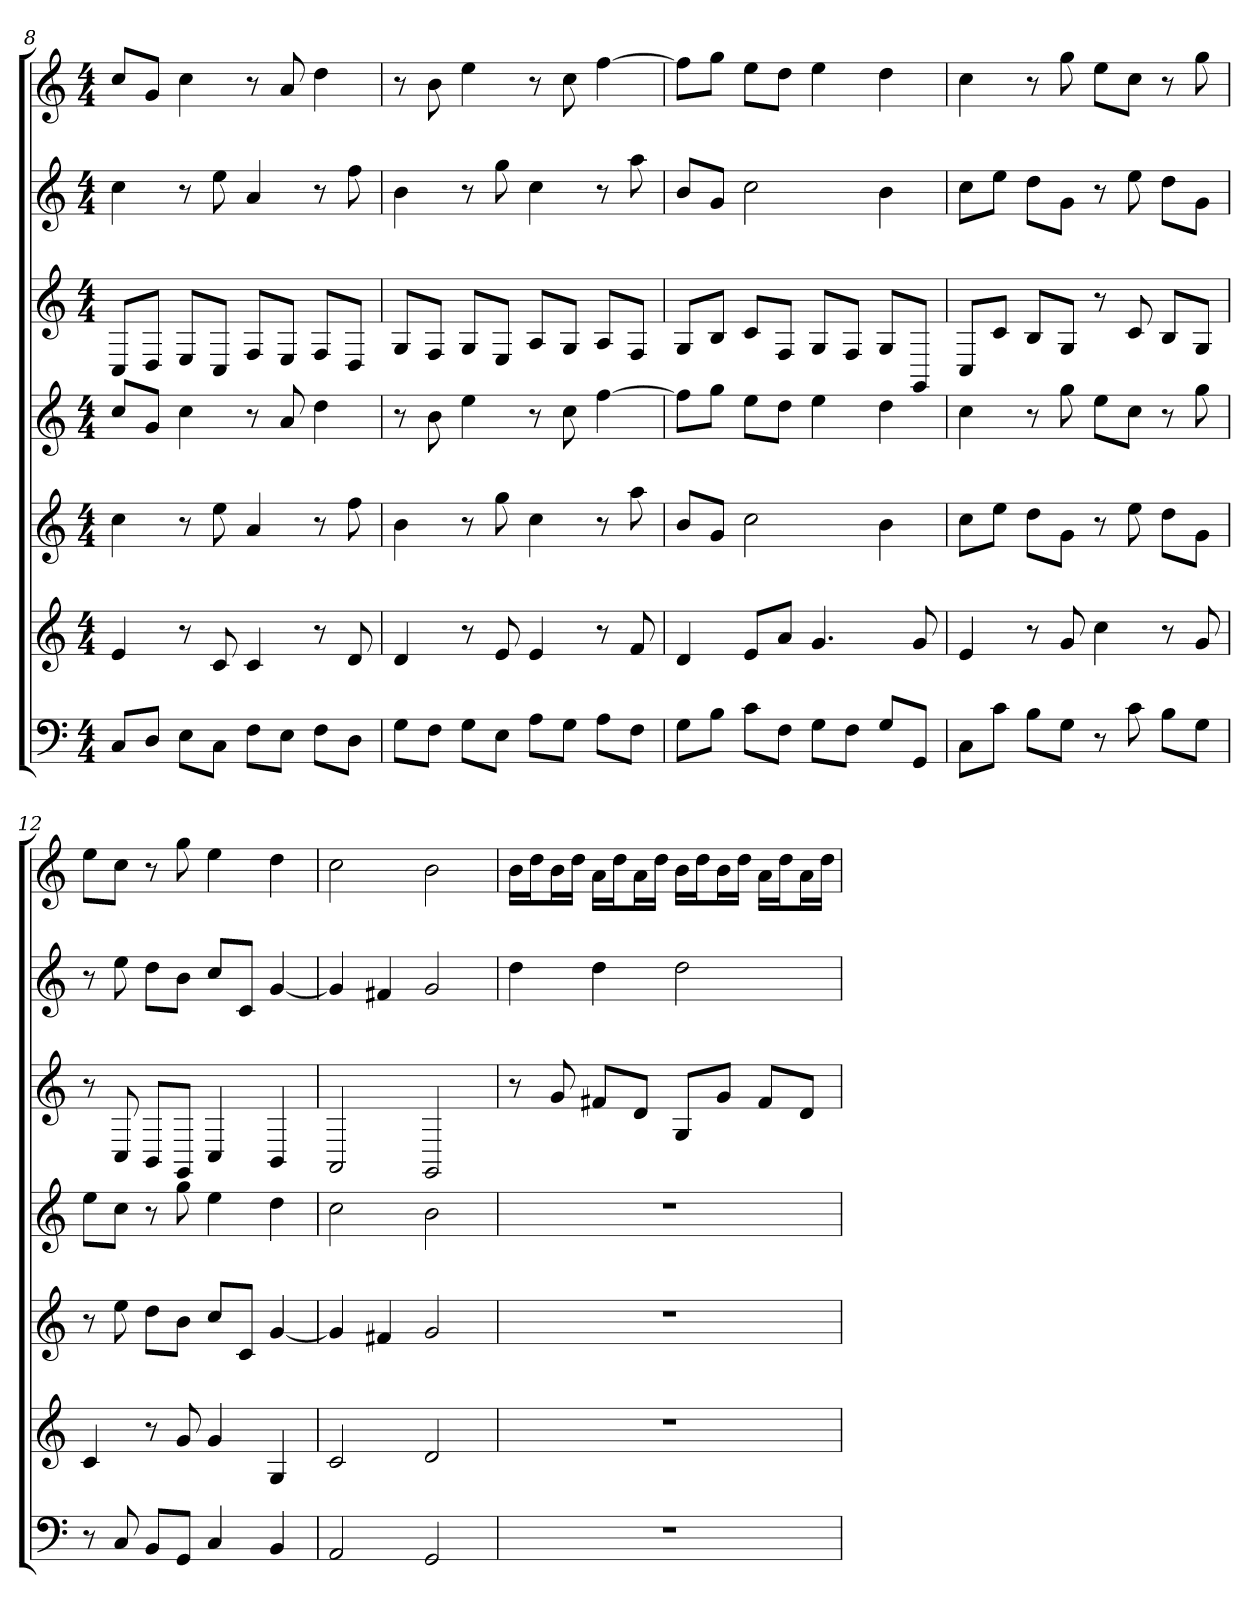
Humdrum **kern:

**kern	**kern	**kern	**kern	**kern	**kern	**kern
*part7	*part6	*part5	*part4	*part3	*part2	*part1
*staff7	*staff6	*staff5	*staff4	*staff3	*staff2	*staff1
*k[]	*k[]	*k[]	*k[]	*k[]	*k[]	*k[]
*C:	*C:	*C:	*C:	*C:	*C:	*C:
*M4/4	*M4/4	*M4/4	*M4/4	*M4/4	*M4/4	*M4/4
=8	=8	=8	=8	=8	=8	=8
8CL	4e	4cc	8ccL	8CL	4cc	8ccL
8DJ	.	.	8gJ	8DJ	.	8gJ
8EL	8r	8r	4cc	8EL	8r	4cc
8CJ	8c	8ee	.	8CJ	8ee	.
8FL	4c	4a	8r	8FL	4a	8r
8EJ	.	.	8a	8EJ	.	8a
8FL	8r	8r	4dd	8FL	8r	4dd
8DJ	8d	8ff	.	8DJ	8ff	.
=9	=9	=9	=9	=9	=9	=9
8GL	4d	4b	8r	8GL	4b	8r
8FJ	.	.	8b	8FJ	.	8b
8GL	8r	8r	4ee	8GL	8r	4ee
8EJ	8e	8gg	.	8EJ	8gg	.
8AL	4e	4cc	8r	8AL	4cc	8r
8GJ	.	.	8cc	8GJ	.	8cc
8AL	8r	8r	[4ff	8AL	8r	[4ff
8FJ	8f	8aa	.	8FJ	8aa	.
=10	=10	=10	=10	=10	=10	=10
8GL	4d	8bL	8ffL]	8GL	8bL	8ffL]
8BJ	.	8gJ	8ggJ	8BJ	8gJ	8ggJ
8cL	8eL	2cc	8eeL	8cL	2cc	8eeL
8FJ	8aJ	.	8ddJ	8FJ	.	8ddJ
8GL	4.g	.	4ee	8GL	.	4ee
8FJ	.	.	.	8FJ	.	.
8GL	.	4b	4dd	8GL	4b	4dd
8GGJ	8g	.	.	8GGJ	.	.
=11	=11	=11	=11	=11	=11	=11
8CL	4e	8ccL	4cc	8CL	8ccL	4cc
8cJ	.	8eeJ	.	8cJ	8eeJ	.
8BL	8r	8ddL	8r	8BL	8ddL	8r
8GJ	8g	8gJ	8gg	8GJ	8gJ	8gg
8r	4cc	8r	8eeL	8r	8r	8eeL
8c	.	8ee	8ccJ	8c	8ee	8ccJ
8BL	8r	8ddL	8r	8BL	8ddL	8r
8GJ	8g	8gJ	8gg	8GJ	8gJ	8gg
=12	=12	=12	=12	=12	=12	=12
8r	4c	8r	8eeL	8r	8r	8eeL
8C	.	8ee	8ccJ	8C	8ee	8ccJ
8BBL	8r	8ddL	8r	8BBL	8ddL	8r
8GGJ	8g	8bJ	8gg	8GGJ	8bJ	8gg
4C	4g	8ccL	4ee	4C	8ccL	4ee
.	.	8cJ	.	.	8cJ	.
4BB	4G	[4g	4dd	4BB	[4g	4dd
=13	=13	=13	=13	=13	=13	=13
2AA	2c	4g]	2cc	2AA	4g]	2cc
.	.	4f#X	.	.	4f#X	.
2GG	2d	2g	2b	2GG	2g	2b
=14	=14	=14	=14	=14	=14	=14
1r	1r	1r	1r	8r	4dd	16bLL
.	.	.	.	.	.	16ddJ
.	.	.	.	8g	.	16bL
.	.	.	.	.	.	16ddJJ
.	.	.	.	8f#XL	4dd	16aLL
.	.	.	.	.	.	16ddJ
.	.	.	.	8dJ	.	16aL
.	.	.	.	.	.	16ddJJ
.	.	.	.	8GL	2dd	16bLL
.	.	.	.	.	.	16ddJ
.	.	.	.	8gJ	.	16bL
.	.	.	.	.	.	16ddJJ
.	.	.	.	8f#L	.	16aLL
.	.	.	.	.	.	16ddJ
.	.	.	.	8dJ	.	16aL
.	.	.	.	.	.	16ddJJ
=	=	=	=	=	=	=
*-	*-	*-	*-	*-	*-	*-
